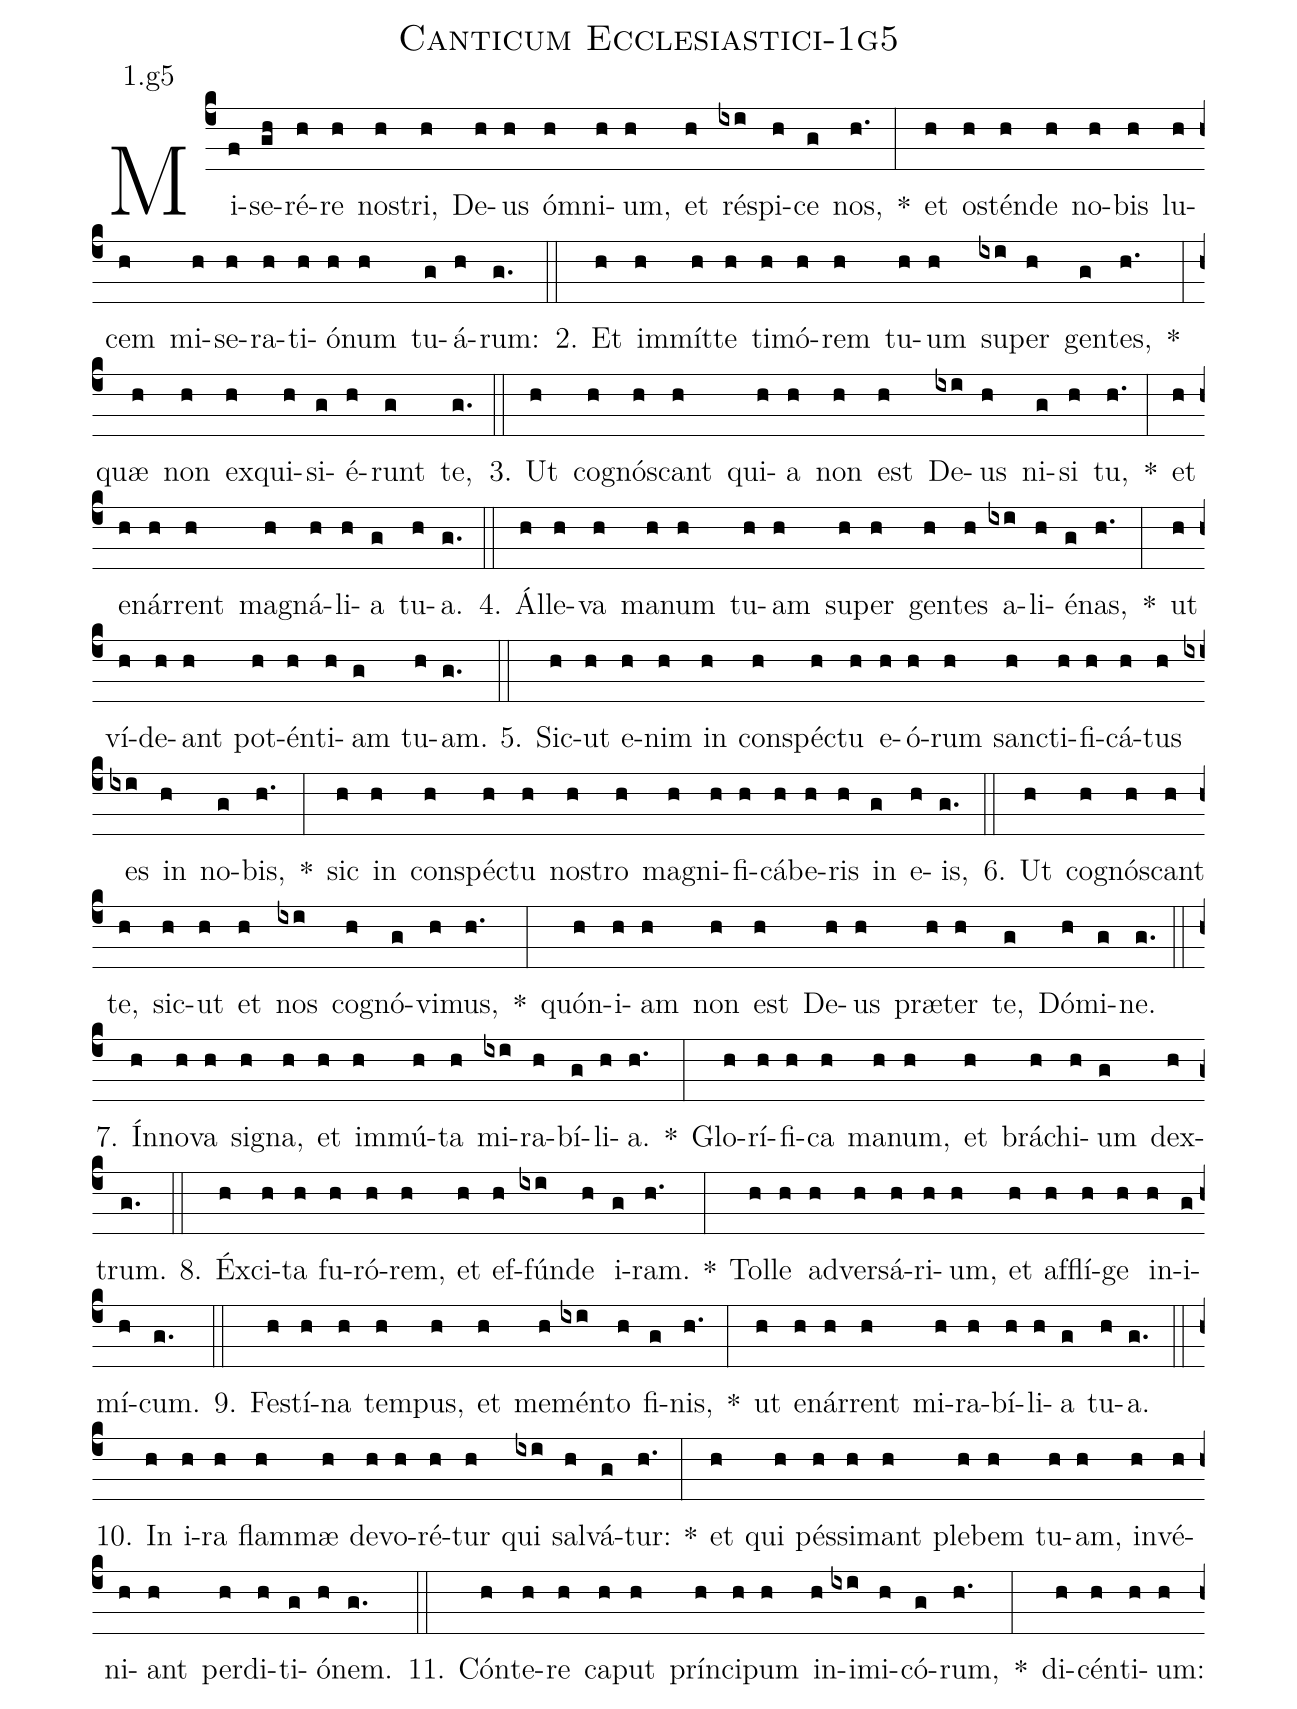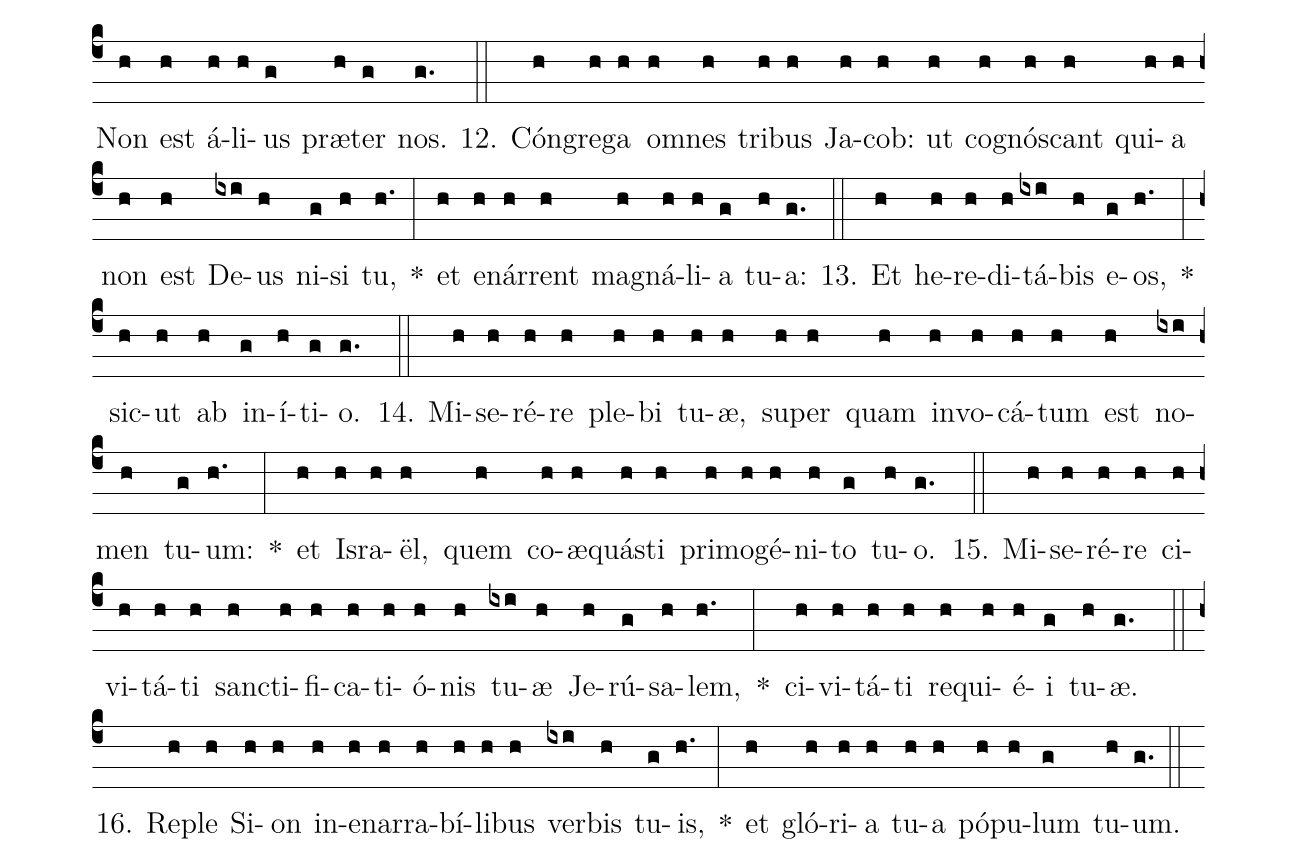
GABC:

name: Canticum Ecclesiastici-1g5;
annotation: 1.g5;
%%
(c4)Mi(f)se(gh)ré(h)re(h) nos(h)tri,(h) De(h)us(h) óm(h)ni(h)um,(h) et(h) ré(ixi)spi(h)ce(g) nos,(h.) *(:) et(h) os(h)tén(h)de(h) no(h)bis(h) lu(h)cem(h) mi(h)se(h)ra(h)ti(h)ó(h)num(h) tu(g)á(h)rum:(g.) (::)
2. Et(h) im(h)mít(h)te(h) ti(h)mó(h)rem(h) tu(h)um(h) su(ixi)per(h) gen(g)tes,(h.) *(:) quæ(h) non(h) ex(h)qui(h)si(g)é(h)runt(g) te,(g.) (::)
3. Ut(h) co(h)gnós(h)cant(h) qui(h)a(h) non(h) est(h) De(ixi)us(h) ni(g)si(h) tu,(h.) *(:) et(h) e(h)nár(h)rent(h) ma(h)gná(h)li(h)a(g) tu(h)a.(g.) (::)
4. Ál(h)le(h)va(h) ma(h)num(h) tu(h)am(h) su(h)per(h) gen(h)tes(h) a(ixi)li(h)é(g)nas,(h.) *(:) ut(h) ví(h)de(h)ant(h) pot(h)én(h)ti(h)am(g) tu(h)am.(g.) (::)
5. Sic(h)ut(h) e(h)nim(h) in(h) con(h)spéc(h)tu(h) e(h)ó(h)rum(h) sanc(h)ti(h)fi(h)cá(h)tus(h) es(ixi) in(h) no(g)bis,(h.) *(:) sic(h) in(h) con(h)spéc(h)tu(h) nos(h)tro(h) ma(h)gni(h)fi(h)cá(h)be(h)ris(h) in(g) e(h)is,(g.) (::)
6. Ut(h) co(h)gnós(h)cant(h) te,(h) sic(h)ut(h) et(h) nos(ixi) co(h)gnó(g)vi(h)mus,(h.) *(:) quón(h)i(h)am(h) non(h) est(h) De(h)us(h) præ(h)ter(h) te,(g) Dó(h)mi(g)ne.(g.) (::)
7. Ín(h)no(h)va(h) si(h)gna,(h) et(h) im(h)mú(h)ta(h) mi(ixi)ra(h)bí(g)li(h)a.(h.) *(:) Glo(h)rí(h)fi(h)ca(h) ma(h)num,(h) et(h) brá(h)chi(h)um(g) dex(h)trum.(g.) (::)
8. Éx(h)ci(h)ta(h) fu(h)ró(h)rem,(h) et(h) ef(h)fún(ixi)de(h) i(g)ram.(h.) *(:) Tol(h)le(h) ad(h)ver(h)sá(h)ri(h)um,(h) et(h) af(h)flí(h)ge(h) in(h)i(g)mí(h)cum.(g.) (::)
9. Fes(h)tí(h)na(h) tem(h)pus,(h) et(h) me(h)mén(ixi)to(h) fi(g)nis,(h.) *(:) ut(h) e(h)nár(h)rent(h) mi(h)ra(h)bí(h)li(h)a(g) tu(h)a.(g.) (::)
10. In(h) i(h)ra(h) flam(h)mæ(h) de(h)vo(h)ré(h)tur(h) qui(ixi) sal(h)vá(g)tur:(h.) *(:) et(h) qui(h) pés(h)si(h)mant(h) ple(h)bem(h) tu(h)am,(h) in(h)vé(h)ni(h)ant(h) per(h)di(h)ti(g)ó(h)nem.(g.) (::)
11. Cón(h)te(h)re(h) ca(h)put(h) prín(h)ci(h)pum(h) in(h)i(ixi)mi(h)có(g)rum,(h.) *(:) di(h)cén(h)ti(h)um:(h) Non(h) est(h) á(h)li(h)us(g) præ(h)ter(g) nos.(g.) (::)
12. Cón(h)gre(h)ga(h) om(h)nes(h) tri(h)bus(h) Ja(h)cob:(h) ut(h) co(h)gnós(h)cant(h) qui(h)a(h) non(h) est(h) De(ixi)us(h) ni(g)si(h) tu,(h.) *(:) et(h) e(h)nár(h)rent(h) ma(h)gná(h)li(h)a(g) tu(h)a:(g.) (::)
13. Et(h) he(h)re(h)di(h)tá(ixi)bis(h) e(g)os,(h.) *(:) sic(h)ut(h) ab(h) in(g)í(h)ti(g)o.(g.) (::)
14. Mi(h)se(h)ré(h)re(h) ple(h)bi(h) tu(h)æ,(h) su(h)per(h) quam(h) in(h)vo(h)cá(h)tum(h) est(h) no(ixi)men(h) tu(g)um:(h.) *(:) et(h) Is(h)ra(h)ël,(h) quem(h) co(h)æ(h)quás(h)ti(h) pri(h)mo(h)gé(h)ni(h)to(g) tu(h)o.(g.) (::)
15. Mi(h)se(h)ré(h)re(h) ci(h)vi(h)tá(h)ti(h) sanc(h)ti(h)fi(h)ca(h)ti(h)ó(h)nis(h) tu(ixi)æ(h) Je(h)rú(g)sa(h)lem,(h.) *(:) ci(h)vi(h)tá(h)ti(h) re(h)qui(h)é(h)i(g) tu(h)æ.(g.) (::)
16. Re(h)ple(h) Si(h)on(h) in(h)e(h)nar(h)ra(h)bí(h)li(h)bus(h) ver(ixi)bis(h) tu(g)is,(h.) *(:) et(h) gló(h)ri(h)a(h) tu(h)a(h) pó(h)pu(h)lum(g) tu(h)um.(g.) (::)
